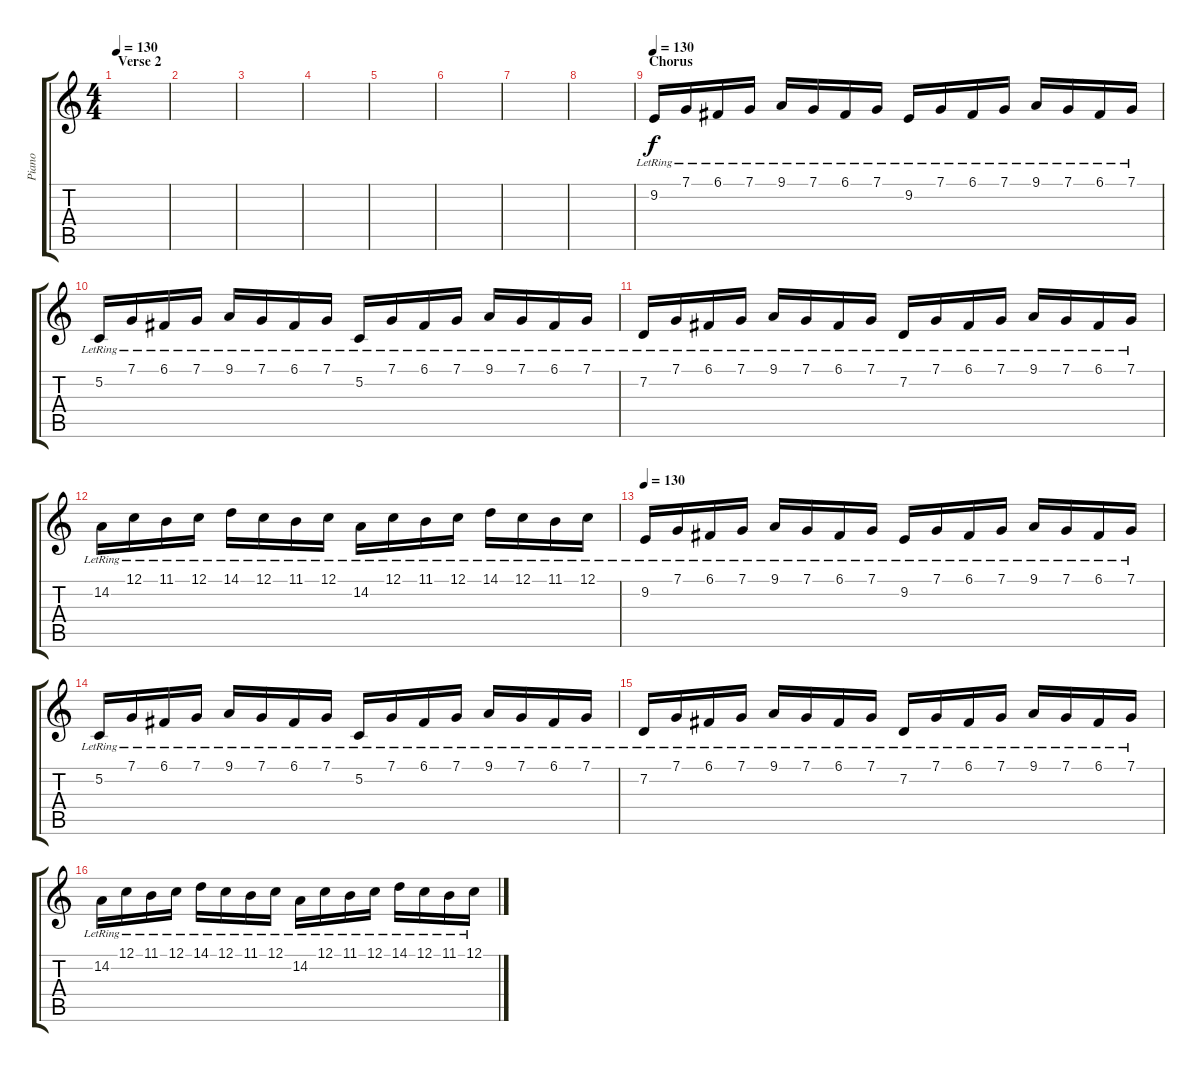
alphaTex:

\track ("Piano" "Piano") {instrument brightacousticpiano}
\staff {score tabs}
\tuning (C4 G3 Eb3 Bb2 F2 C2) {hide}
\ts (4 4)
\section ("" "Verse 2")
\tempo 130
\clef g2
\ks c
|
|
|
|
|
|
|
|
\section ("" "Chorus")
\tempo 130
9.2{lr}.16 7.1{lr}.16 6.1{lr}.16 7.1{lr}.16 9.1{lr}.16 7.1{lr}.16 6.1{lr}.16 7.1{lr}.16 9.2{lr}.16 7.1{lr}.16 6.1{lr}.16 7.1{lr}.16 9.1{lr}.16 7.1{lr}.16 6.1{lr}.16 7.1{lr}.16 |
5.2{lr}.16 7.1{lr}.16 6.1{lr}.16 7.1{lr}.16 9.1{lr}.16 7.1{lr}.16 6.1{lr}.16 7.1{lr}.16 5.2{lr}.16 7.1{lr}.16 6.1{lr}.16 7.1{lr}.16 9.1{lr}.16 7.1{lr}.16 6.1{lr}.16 7.1{lr}.16 |
7.2{lr}.16 7.1{lr}.16 6.1{lr}.16 7.1{lr}.16 9.1{lr}.16 7.1{lr}.16 6.1{lr}.16 7.1{lr}.16 7.2{lr}.16 7.1{lr}.16 6.1{lr}.16 7.1{lr}.16 9.1{lr}.16 7.1{lr}.16 6.1{lr}.16 7.1{lr}.16 |
14.2{lr}.16 12.1{lr}.16 11.1{lr}.16 12.1{lr}.16 14.1{lr}.16 12.1{lr}.16 11.1{lr}.16 12.1{lr}.16 14.2{lr}.16 12.1{lr}.16 11.1{lr}.16 12.1{lr}.16 14.1{lr}.16 12.1{lr}.16 11.1{lr}.16 12.1{lr}.16 |
\tempo 130
9.2{lr}.16 7.1{lr}.16 6.1{lr}.16 7.1{lr}.16 9.1{lr}.16 7.1{lr}.16 6.1{lr}.16 7.1{lr}.16 9.2{lr}.16 7.1{lr}.16 6.1{lr}.16 7.1{lr}.16 9.1{lr}.16 7.1{lr}.16 6.1{lr}.16 7.1{lr}.16 |
5.2{lr}.16 7.1{lr}.16 6.1{lr}.16 7.1{lr}.16 9.1{lr}.16 7.1{lr}.16 6.1{lr}.16 7.1{lr}.16 5.2{lr}.16 7.1{lr}.16 6.1{lr}.16 7.1{lr}.16 9.1{lr}.16 7.1{lr}.16 6.1{lr}.16 7.1{lr}.16 |
7.2{lr}.16 7.1{lr}.16 6.1{lr}.16 7.1{lr}.16 9.1{lr}.16 7.1{lr}.16 6.1{lr}.16 7.1{lr}.16 7.2{lr}.16 7.1{lr}.16 6.1{lr}.16 7.1{lr}.16 9.1{lr}.16 7.1{lr}.16 6.1{lr}.16 7.1{lr}.16 |
14.2{lr}.16 12.1{lr}.16 11.1{lr}.16 12.1{lr}.16 14.1{lr}.16 12.1{lr}.16 11.1{lr}.16 12.1{lr}.16 14.2{lr}.16 12.1{lr}.16 11.1{lr}.16 12.1{lr}.16 14.1{lr}.16 12.1{lr}.16 11.1{lr}.16 12.1{lr}.16
